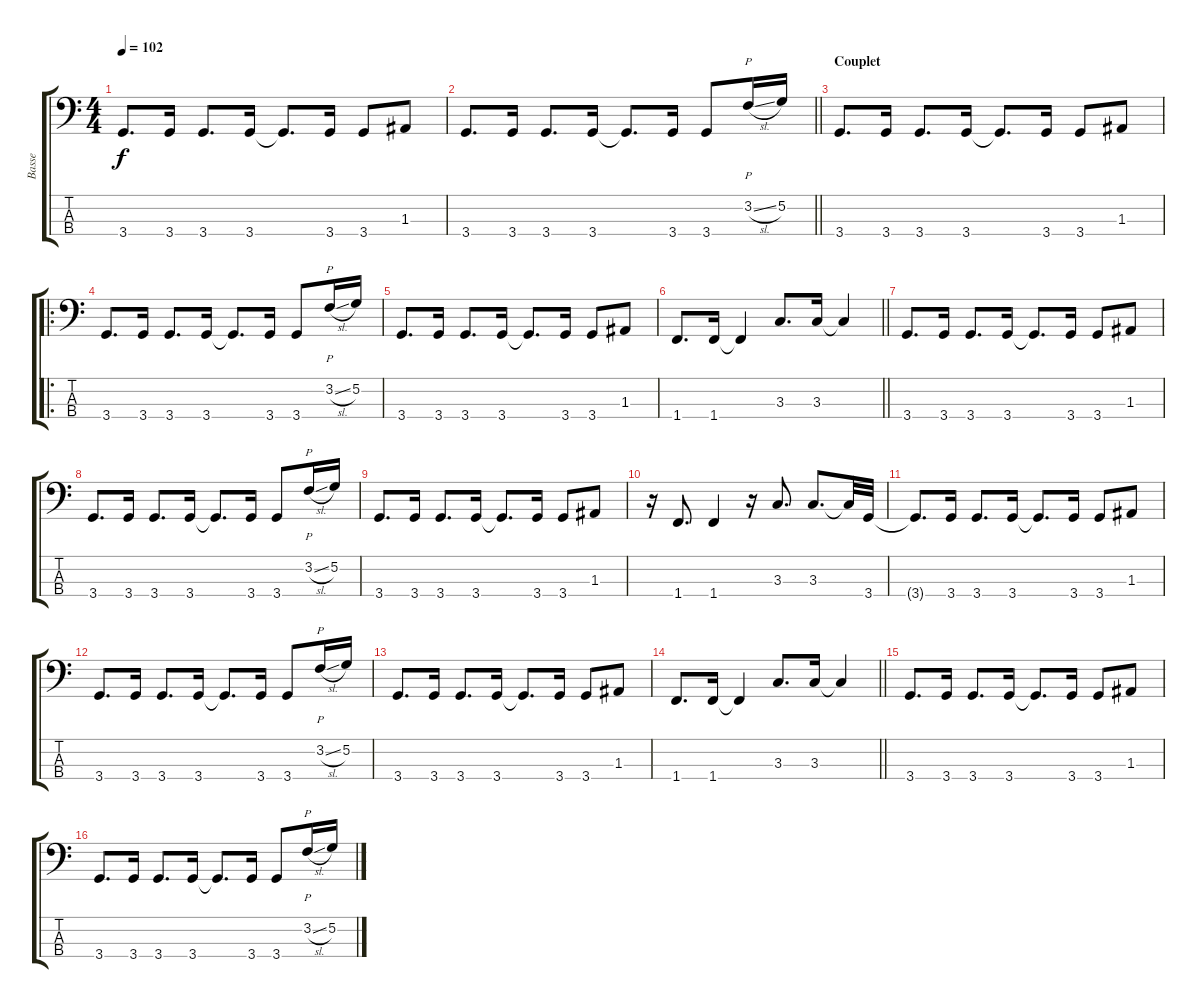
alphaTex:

\track ("Basse" "Basse") {mute instrument electricbassfinger}
\staff {score tabs}
\tuning (G2 D2 A1 E1) {hide}
\ts (4 4)
\tempo 102
\clef f4
\ks c
3.4.8{d dy f} 3.4.16 3.4.8{d} 3.4.16 3.4{t}.8{d} 3.4.16 3.4.8 1.3.8 |
\barLineRight lightlight
3.4.8{d} 3.4.16 3.4.8{d} 3.4.16 3.4{t}.8{d} 3.4.16 3.4.8 3.2{sl}.16{p} 5.2.16 |
\section ("" "Couplet")
3.4.8{d} 3.4.16 3.4.8{d} 3.4.16 3.4{t}.8{d} 3.4.16 3.4.8 1.3.8 |
\ro
3.4.8{d} 3.4.16 3.4.8{d} 3.4.16 3.4{t}.8{d} 3.4.16 3.4.8 3.2{sl}.16{p} 5.2.16 |
3.4.8{d} 3.4.16 3.4.8{d} 3.4.16 3.4{t}.8{d} 3.4.16 3.4.8 1.3.8 |
\barLineRight lightlight
1.4.8{d} 1.4.16 1.4{t}.4 3.3.8{d} 3.3.16 3.3{t}.4 |
3.4.8{d} 3.4.16 3.4.8{d} 3.4.16 3.4{t}.8{d} 3.4.16 3.4.8 1.3.8 |
3.4.8{d} 3.4.16 3.4.8{d} 3.4.16 3.4{t}.8{d} 3.4.16 3.4.8 3.2{sl}.16{p} 5.2.16 |
3.4.8{d} 3.4.16 3.4.8{d} 3.4.16 3.4{t}.8{d} 3.4.16 3.4.8 1.3.8 |
r.16 1.4.8{d} 1.4.4 r.16 3.3.8{d} 3.3.8{d} 3.3{t}.32 3.4.32 |
3.4{t}.8{d} 3.4.16 3.4.8{d} 3.4.16 3.4{t}.8{d} 3.4.16 3.4.8 1.3.8 |
3.4.8{d} 3.4.16 3.4.8{d} 3.4.16 3.4{t}.8{d} 3.4.16 3.4.8 3.2{sl}.16{p} 5.2.16 |
3.4.8{d} 3.4.16 3.4.8{d} 3.4.16 3.4{t}.8{d} 3.4.16 3.4.8 1.3.8 |
\barLineRight lightlight
1.4.8{d} 1.4.16 1.4{t}.4 3.3.8{d} 3.3.16 3.3{t}.4 |
3.4.8{d} 3.4.16 3.4.8{d} 3.4.16 3.4{t}.8{d} 3.4.16 3.4.8 1.3.8 |
3.4.8{d} 3.4.16 3.4.8{d} 3.4.16 3.4{t}.8{d} 3.4.16 3.4.8 3.2{sl}.16{p} 5.2.16
